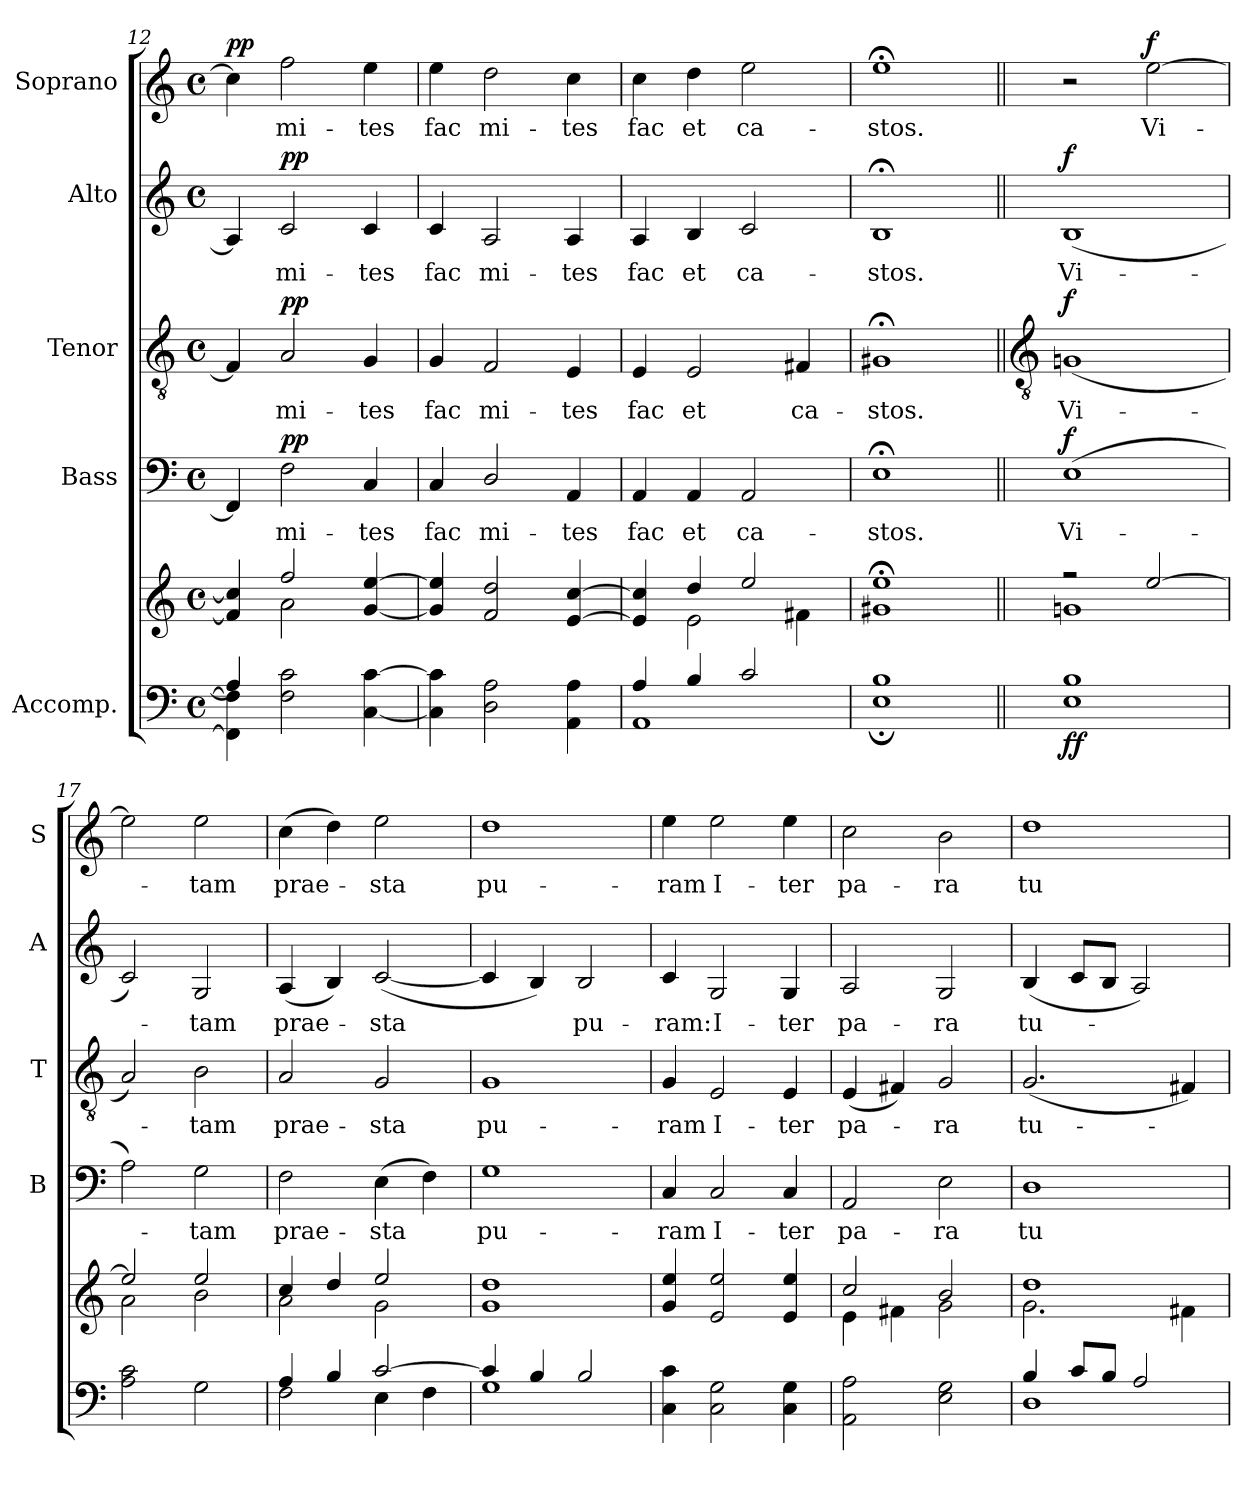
**kern	**kern	**dynam	**kern	**text	**dynam	**kern	**text	**dynam	**kern	**text	**dynam	**kern	**text	**dynam
*part5	*part5	*part5	*part4	*part4	*part4	*part3	*part3	*part3	*part2	*part2	*part2	*part1	*part1	*part1
*staff6	*staff5	*staff5/6	*staff4	*staff4	*staff4	*staff3	*staff3	*staff3	*staff2	*staff2	*staff2	*staff1	*staff1	*staff1
*I"Accomp.	*	*	*I"Bass	*	*	*I"Tenor	*	*	*I"Alto	*	*	*I"Soprano	*	*
*	*	*	*I'B	*	*	*I'T	*	*	*I'A	*	*	*I'S	*	*
*clefF4	*clefG2	*	*clefF4	*	*	*clefGv2	*	*	*clefG2	*	*	*clefG2	*	*
*k[]	*k[]	*	*k[]	*	*	*k[]	*	*	*k[]	*	*	*k[]	*	*
*C:	*C:	*	*C:	*	*	*C:	*	*	*C:	*	*	*C:	*	*
*M4/4	*M4/4	*	*M4/4	*	*	*M4/4	*	*	*M4/4	*	*	*M4/4	*	*
*met(c)	*met(c)	*	*met(c)	*	*	*met(c)	*	*	*met(c)	*	*	*met(c)	*	*
=12	=12	=12	=12	=12	=12	=12	=12	=12	=12	=12	=12	=12	=12	=12
*^	*^	*	*	*	*	*	*	*	*	*	*	*	*	*
!	!	!	!	!	!	!	!	!	!	!	!	!	!	!	!	!LO:DY:b
4A/]	4FF\] 4F\]	4f/] 4cc/]	4ryy	.	4FF]	.	.	4F]	.	.	4A]	.	.	4cc]	.	pp
!	!	!	!	!	!	!LO:LY:b	!LO:DY:b	!	!LO:LY:b	!LO:DY:b	!	!LO:LY:b	!LO:DY:b	!	!LO:LY:b	!
2.ryy	2F\ 2c\	2ff/	2a\	.	2F	mi-	pp	2A	mi-	pp	2c	mi-	pp	2ff	mi-	.
!	!	!	!	!	!	!LO:LY:b	!	!	!LO:LY:b	!	!	!LO:LY:b	!	!	!LO:LY:b	!
.	[4C\ [4c\	[4g/ [4ee/	4ryy	.	4C	-tes	.	4G	-tes	.	4c	-tes	.	4ee	-tes	.
=13	=13	=13	=13	=13	=13	=13	=13	=13	=13	=13	=13	=13	=13	=13	=13	=13
!	!	!	!	!	!	!LO:LY:b	!	!	!LO:LY:b	!	!	!LO:LY:b	!	!	!LO:LY:b	!
1ryy	4C\] 4c\]	4g/] 4ee/]	1ryy	.	4C	fac	.	4G	fac	.	4c	fac	.	4ee	fac	.
!	!	!	!	!	!	!LO:LY:b	!	!	!LO:LY:b	!	!	!LO:LY:b	!	!	!LO:LY:b	!
.	2D\ 2A\	2f/ 2dd/	.	.	2D/	mi-	.	2F	mi-	.	2A	mi-	.	2dd	mi-	.
!	!	!	!	!	!	!LO:LY:b	!	!	!LO:LY:b	!	!	!LO:LY:b	!	!	!LO:LY:b	!
.	4AA\ 4A\	[4e/ [4cc/	.	.	4AA	-tes	.	4E	-tes	.	4A	-tes	.	4cc	-tes	.
=14	=14	=14	=14	=14	=14	=14	=14	=14	=14	=14	=14	=14	=14	=14	=14	=14
!	!	!	!	!	!	!LO:LY:b	!	!	!LO:LY:b	!	!	!LO:LY:b	!	!	!LO:LY:b	!
4A/	1AA\	4e/] 4cc/]	4ryy	.	4AA	fac	.	4E	fac	.	4A	fac	.	4cc	fac	.
!	!	!	!	!	!	!LO:LY:b	!	!	!LO:LY:b	!	!	!LO:LY:b	!	!	!LO:LY:b	!
4B/	.	4dd/	2e\	.	4AA	et	.	2E	et	.	4B	et	.	4dd	et	.
!	!	!	!	!	!	!LO:LY:b	!	!	!	!	!	!LO:LY:b	!	!	!LO:LY:b	!
2c/	.	2ee/	.	.	2AA	ca-	.	.	.	.	2c	ca-	.	2ee	ca-	.
!	!	!	!	!	!	!	!	!	!LO:LY:b	!	!	!	!	!	!	!
.	.	.	4f#X\	.	.	.	.	4F#X	ca-	.	.	.	.	.	.	.
=15	=15	=15	=15	=15	=15	=15	=15	=15	=15	=15	=15	=15	=15	=15	=15	=15
!	!	!	!	!	!	!LO:LY:b	!	!	!LO:LY:b	!	!	!LO:LY:b	!	!	!LO:LY:b	!
1ryy	1E\;< 1B\;<	1g#X/;< 1ee/;<	1ryy	.	1E;<	-stos.	.	1G#X;<	-stos.	.	1B;<	-stos.	.	1ee;<	-stos.	.
!!LO:LB:g=z
=16||	=16||	=16||	=16||	=16||	=16||	=16||	=16||	=16||	=16||	=16||	=16||	=16||	=16||	=16||	=16||	=16||
*	*	*	*	*	*	*	*	*clefGv2	*	*	*	*	*	*	*	*
!	!	!	!	!LO:DY:b=2	!	!LO:LY:b	!	!	!LO:LY:b	!	!	!LO:LY:b	!	!	!	!
!	!	!	!	!LO:DY:n=1:b	!	!	!LO:DY:b	!	!	!LO:DY:b	!	!	!LO:DY:b	!	!	!
1ryy	1E\ 1B\	2r	1gn\	f f	(>1E	Vi-	f	(<1Gn	Vi-	f	(<1B	Vi-	f	2r	.	.
!	!	!	!	!	!	!	!	!	!	!	!	!	!	!	!LO:LY:b	!LO:DY:b
.	.	[2ee/	.	.	.	.	.	.	.	.	.	.	.	[2ee	Vi-	f
=17	=17	=17	=17	=17	=17	=17	=17	=17	=17	=17	=17	=17	=17	=17	=17	=17
1ryy	2A\ 2c\	2ee/]	2a\	.	2A)	.	.	2A)	.	.	2c)	.	.	2ee]	.	.
!	!	!	!	!	!	!LO:LY:b	!	!	!LO:LY:b	!	!	!LO:LY:b	!	!	!LO:LY:b	!
.	2G\	2ee/	2b\	.	2G	tam	.	2B	tam	.	2G	tam	.	2ee	tam	.
=18	=18	=18	=18	=18	=18	=18	=18	=18	=18	=18	=18	=18	=18	=18	=18	=18
!	!	!	!	!	!	!LO:LY:b	!	!	!LO:LY:b	!	!	!LO:LY:b	!	!	!LO:LY:b	!
4A/	2F\	4cc/	2a\	.	2F	prae-	.	2A	prae-	.	(<4A	prae-	.	(>4cc	prae-	.
4B/	.	4dd/	.	.	.	.	.	.	.	.	4B)	.	.	4dd)	.	.
!	!	!	!	!	!	!LO:LY:b	!	!	!LO:LY:b	!	!	!LO:LY:b	!	!	!LO:LY:b	!
[2c/	4E\	2ee/	2g\	.	(>4E	-sta	.	2G	-sta	.	(<[2c	sta	.	2ee	sta	.
.	4F\	.	.	.	4F)	.	.	.	.	.	.	.	.	.	.	.
=19	=19	=19	=19	=19	=19	=19	=19	=19	=19	=19	=19	=19	=19	=19	=19	=19
!	!	!	!	!	!	!LO:LY:b	!	!	!LO:LY:b	!	!	!	!	!	!LO:LY:b	!
4c/]	1G\	1dd/	1g\	.	1G	pu-	.	1G	pu-	.	4c]	.	.	1dd	pu-	.
4B/	.	.	.	.	.	.	.	.	.	.	4B)	.	.	.	.	.
!	!	!	!	!	!	!	!	!	!	!	!	!LO:LY:b	!	!	!	!
2B/	.	.	.	.	.	.	.	.	.	.	2B	pu-	.	.	.	.
=20	=20	=20	=20	=20	=20	=20	=20	=20	=20	=20	=20	=20	=20	=20	=20	=20
!	!	!	!	!	!	!LO:LY:b	!	!	!LO:LY:b	!	!	!LO:LY:b	!	!	!LO:LY:b	!
1ryy	4C\ 4c\	4g/ 4ee/	1ryy	.	4C	-ram	.	4G	-ram	.	4c	-ram:	.	4ee	-ram	.
!	!	!	!	!	!	!LO:LY:b	!	!	!LO:LY:b	!	!	!LO:LY:b	!	!	!LO:LY:b	!
.	2C\ 2G\	2e/ 2ee/	.	.	2C	I-	.	2E	I-	.	2G	I-	.	2ee	I-	.
!	!	!	!	!	!	!LO:LY:b	!	!	!LO:LY:b	!	!	!LO:LY:b	!	!	!LO:LY:b	!
.	4C\ 4G\	4e/ 4ee/	.	.	4C	-ter	.	4E	-ter	.	4G	-ter	.	4ee	-ter	.
=21	=21	=21	=21	=21	=21	=21	=21	=21	=21	=21	=21	=21	=21	=21	=21	=21
!	!	!	!	!	!	!LO:LY:b	!	!	!LO:LY:b	!	!	!LO:LY:b	!	!	!LO:LY:b	!
1ryy	2AA\ 2A\	2cc/	4e\	.	2AA	pa-	.	(<4E	pa-	.	2A	pa-	.	2cc	pa-	.
.	.	.	4f#X\	.	.	.	.	4F#X)	.	.	.	.	.	.	.	.
!	!	!	!	!	!	!LO:LY:b	!	!	!LO:LY:b	!	!	!LO:LY:b	!	!	!LO:LY:b	!
.	2E\ 2G\	2b/	2g\	.	2E	-ra	.	2G	ra	.	2G	-ra	.	2b	-ra	.
=22	=22	=22	=22	=22	=22	=22	=22	=22	=22	=22	=22	=22	=22	=22	=22	=22
!	!	!	!	!	!	!LO:LY:b	!	!	!LO:LY:b	!	!	!LO:LY:b	!	!	!LO:LY:b	!
4B/	1D\	1dd/	2.g\	.	1D	tu-	.	(<2.G	tu-	.	(<4B	tu-	.	1dd	tu-	.
8c/L	.	.	.	.	.	.	.	.	.	.	8cL	.	.	.	.	.
8B/J	.	.	.	.	.	.	.	.	.	.	8BJ	.	.	.	.	.
2A/	.	.	.	.	.	.	.	.	.	.	2A)	.	.	.	.	.
.	.	.	4f#X\	.	.	.	.	4F#X)	.	.	.	.	.	.	.	.
*v	*v	*	*	*	*	*	*	*	*	*	*	*	*	*	*	*
*	*v	*v	*	*	*	*	*	*	*	*	*	*	*	*	*
=	=	=	=	=	=	=	=	=	=	=	=	=	=	=
*-	*-	*-	*-	*-	*-	*-	*-	*-	*-	*-	*-	*-	*-	*-
